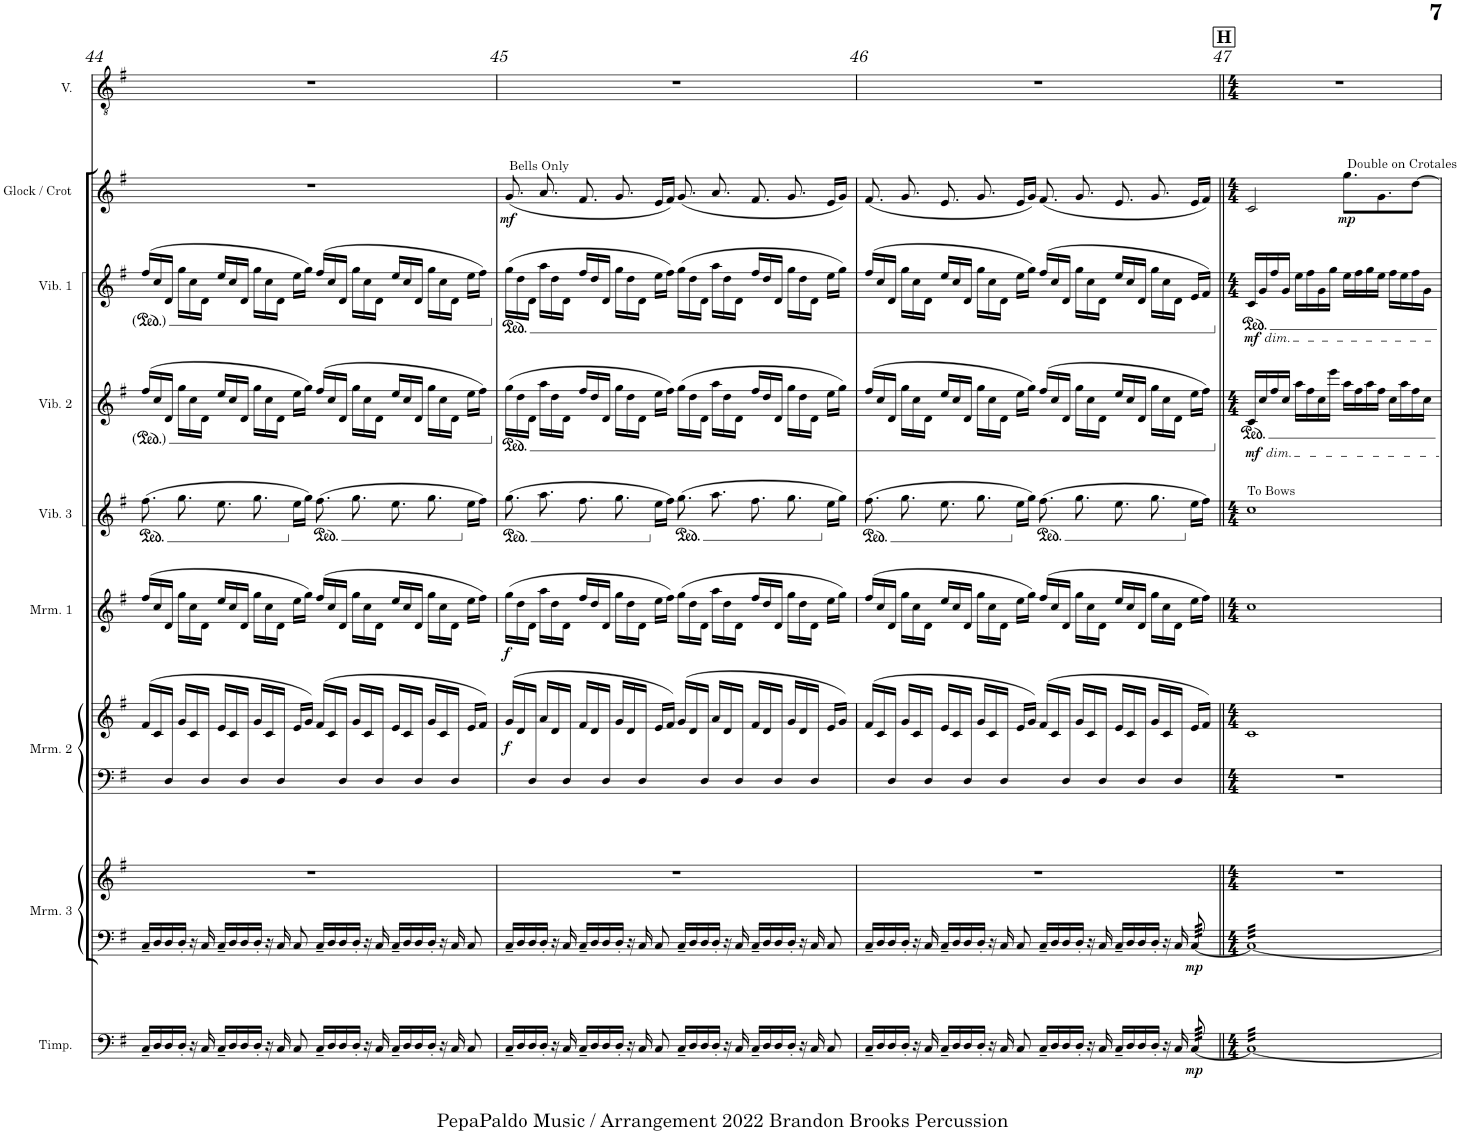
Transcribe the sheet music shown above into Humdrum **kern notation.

**kern	**dynam	**kern	**kern	**dynam	**kern	**kern	**dynam	**kern	**dynam	**kern	**kern	**dynam	**kern	**dynam	**kern	**dynam	**kern
*part9	*part9	*part8	*part8	*part8	*part7	*part7	*part7	*part6	*part6	*part5	*part4	*part4	*part3	*part3	*part2	*part2	*part1
*staff11	*staff11	*staff10	*staff9	*staff9/10	*staff8	*staff7	*staff7/8	*staff6	*staff6	*staff5	*staff4	*staff4	*staff3	*staff3	*staff2	*staff2	*staff1
*I"Timpani	*	*I"Marimba 3	*	*	*I"Marimba 2	*	*	*I"Marimba 1	*	*I"Vibraphone 3	*I"Vibraphone 2	*	*I"Vibraphone 1	*	*I"Glock / Crot	*	*I"Voice
*I'Timp.	*	*I'Mrm. 3	*	*	*I'Mrm. 2	*	*	*I'Mrm. 1	*	*I'Vib. 3	*I'Vib. 2	*	*I'Vib. 1	*	*I'Glock / Crot	*	*I'V.
!!LO:PB:g=z
*clefF4	*	*clefF4	*clefG2	*	*clefF4	*clefG2	*	*clefG2	*	*clefG2	*clefG2	*	*clefG2	*	*clefG2	*	*clefGv2
*	*	*	*	*	*	*	*	*	*	*	*	*	*	*	*Trd-14c-24	*	*
*k[f#]	*	*k[f#]	*k[f#]	*	*k[f#]	*k[f#]	*	*k[f#]	*	*k[f#]	*k[f#]	*	*k[f#]	*	*k[f#]	*	*k[f#]
*M7/4	*	*M7/4	*M7/4	*	*M7/4	*M7/4	*	*M7/4	*	*M7/4	*M7/4	*	*M7/4	*	*M7/4	*	*M7/4
=44	=44	=44	=44	=44	=44	=44	=44	=44	=44	=44	=44	=44	=44	=44	=44	=44	=44
*	*	*	*	*	*^	*	*	*	*	*	*	*	*	*	*	*	*
*	*	*	*	*	*	*	*	*	*	*	*ped	*	*	*	*	*	*	*
16C~/LL	.	16C~/LL	1..r	.	8ryy	1..ryy	(16f#/LL	.	(16ff#/LL	.	(8.ff#\	(16ff#/LL	.	(16ff#/LL	.	1..r	.	1..r
16D/	.	16D/	.	.	.	.	16c/	.	16cc/	.	.	16cc/	.	16cc/	.	.	.	.
16D/	.	16D/	.	.	16D/JJ	.	16ryy	.	16d/JJ	.	.	16d/JJ	.	16d/JJ	.	.	.	.
16D'/JJ	.	16D'/JJ	.	.	8ryy	.	16g/LL	.	16gg\LL	.	8.gg\	16gg\LL	.	16gg\LL	.	.	.	.
16r	.	16r	.	.	.	.	16c/	.	16cc\	.	.	16cc\	.	16cc\	.	.	.	.
16C/	.	16C/	.	.	16D/JJ	.	16ryy	.	16d\JJ	.	.	16d\JJ	.	16d\JJ	.	.	.	.
16C~/LL	.	16C~/LL	.	.	8ryy	.	16e/LL	.	16ee/LL	.	8.ee\	16ee/LL	.	16ee/LL	.	.	.	.
16D/	.	16D/	.	.	.	.	16c/	.	16cc/	.	.	16cc/	.	16cc/	.	.	.	.
16D/	.	16D/	.	.	16D/JJ	.	16ryy	.	16d/JJ	.	.	16d/JJ	.	16d/JJ	.	.	.	.
16D'/JJ	.	16D'/JJ	.	.	8ryy	.	16g/LL	.	16gg\LL	.	8.gg\	16gg\LL	.	16gg\LL	.	.	.	.
16r	.	16r	.	.	.	.	16c/	.	16cc\	.	.	16cc\	.	16cc\	.	.	.	.
16C/	.	16C/	.	.	16D/JJ	.	16ryy	.	16d\JJ	.	.	16d\JJ	.	16d\JJ	.	.	.	.
*	*	*	*	*	*	*	*	*	*	*	*Xped	*	*	*	*	*	*	*
8C/	.	8C/	.	.	4ryy	.	16e/LL	.	16ee\LL	.	16ee\LL	16ee\LL	.	16ee\LL	.	.	.	.
.	.	.	.	.	.	.	16g/JJ)	.	16gg\JJ)	.	16gg\JJ)	16gg\JJ)	.	16gg\JJ)	.	.	.	.
*	*	*	*	*	*	*	*	*	*	*	*ped	*	*	*	*	*	*	*
16C~/LL	.	16C~/LL	.	.	.	.	(16f#/LL	.	(16ff#/LL	.	(8.ff#\	(16ff#/LL	.	(16ff#/LL	.	.	.	.
16D/	.	16D/	.	.	.	.	16c/	.	16cc/	.	.	16cc/	.	16cc/	.	.	.	.
16D/	.	16D/	.	.	16D/JJ	.	16ryy	.	16d/JJ	.	.	16d/JJ	.	16d/JJ	.	.	.	.
16D'/JJ	.	16D'/JJ	.	.	8ryy	.	16g/LL	.	16gg\LL	.	8.gg\	16gg\LL	.	16gg\LL	.	.	.	.
16r	.	16r	.	.	.	.	16c/	.	16cc\	.	.	16cc\	.	16cc\	.	.	.	.
16C/	.	16C/	.	.	16D/JJ	.	16ryy	.	16d\JJ	.	.	16d\JJ	.	16d\JJ	.	.	.	.
16C~/LL	.	16C~/LL	.	.	8ryy	.	16e/LL	.	16ee/LL	.	8.ee\	16ee/LL	.	16ee/LL	.	.	.	.
16D/	.	16D/	.	.	.	.	16c/	.	16cc/	.	.	16cc/	.	16cc/	.	.	.	.
16D/	.	16D/	.	.	16D/JJ	.	16ryy	.	16d/JJ	.	.	16d/JJ	.	16d/JJ	.	.	.	.
16D'/JJ	.	16D'/JJ	.	.	8ryy	.	16g/LL	.	16gg\LL	.	8.gg\	16gg\LL	.	16gg\LL	.	.	.	.
16r	.	16r	.	.	.	.	16c/	.	16cc\	.	.	16cc\	.	16cc\	.	.	.	.
16C/	.	16C/	.	.	16D/JJ	.	16ryy	.	16d\JJ	.	.	16d\JJ	.	16d\JJ	.	.	.	.
*	*	*	*	*	*	*	*	*	*	*	*Xped	*	*	*	*	*	*	*
8C/	.	8C/	.	.	8ryy	.	16e/LL	.	16ee\LL	.	16ee\LL	16ee\LL	.	16ee\LL	.	.	.	.
.	.	.	.	.	.	.	16f#/JJ)	.	16ff#\JJ)	.	16ff#\JJ)	16ff#\JJ)	.	16ff#\JJ)	.	.	.	.
=45	=45	=45	=45	=45	=45	=45	=45	=45	=45	=45	=45	=45	=45	=45	=45	=45	=45	=45
*	*	*	*	*	*	*	*	*	*	*	*ped	*	*	*	*	*	*	*
*	*	*	*	*	*	*	*	*	*	*	*	*ped	*	*	*	*	*	*
*	*	*	*	*	*	*	*	*	*	*	*	*	*	*ped	*	*	*	*
!	!	!	!	!	!	!	!	!	!	!	!	!	!	!	!	!LO:TX:a:t=Bells Only	!	!
!	!	!	!	!	!	!	!	!LO:DY:b	!	!LO:DY:b	!	!	!	!	!	!	!LO:DY:b	!
16C~/LL	.	16C~/LL	1..r	.	8ryy	1..ryy	(>16g/LL	f	(16gg\LL	f	(8.gg\	(16gg\LL	.	(16gg\LL	.	(8.g/	mf	1..r
16D/	.	16D/	.	.	.	.	16d/	.	16dd\	.	.	16dd\	.	16dd\	.	.	.	.
16D/	.	16D/	.	.	16D/JJ	.	16ryy	.	16d\JJ	.	.	16d\JJ	.	16d\JJ	.	.	.	.
16D'/JJ	.	16D'/JJ	.	.	8ryy	.	16a/LL	.	16aa\LL	.	8.aa\	16aa\LL	.	16aa\LL	.	8.a/	.	.
16r	.	16r	.	.	.	.	16d/	.	16dd\	.	.	16dd\	.	16dd\	.	.	.	.
16C/	.	16C/	.	.	16D/JJ	.	16ryy	.	16d\JJ	.	.	16d\JJ	.	16d\JJ	.	.	.	.
16C~/LL	.	16C~/LL	.	.	8ryy	.	16f#/LL	.	16ff#/LL	.	8.ff#\	16ff#/LL	.	16ff#/LL	.	8.f#/	.	.
16D/	.	16D/	.	.	.	.	16d/	.	16dd/	.	.	16dd/	.	16dd/	.	.	.	.
16D/	.	16D/	.	.	16D/JJ	.	16ryy	.	16d/JJ	.	.	16d/JJ	.	16d/JJ	.	.	.	.
16D'/JJ	.	16D'/JJ	.	.	8ryy	.	16g/LL	.	16gg\LL	.	8.gg\	16gg\LL	.	16gg\LL	.	8.g/	.	.
16r	.	16r	.	.	.	.	16d/	.	16dd\	.	.	16dd\	.	16dd\	.	.	.	.
16C/	.	16C/	.	.	16D/JJ	.	16ryy	.	16d\JJ	.	.	16d\JJ	.	16d\JJ	.	.	.	.
*	*	*	*	*	*	*	*	*	*	*	*Xped	*	*	*	*	*	*	*
8C/	.	8C/	.	.	4ryy	.	16e/LL	.	16ee\LL	.	16ee\LL	16ee\LL	.	16ee\LL	.	16e/LL	.	.
.	.	.	.	.	.	.	16f#/JJ)	.	16ff#\JJ)	.	16ff#\JJ)	16ff#\JJ)	.	16ff#\JJ)	.	16f#/JJ)	.	.
*	*	*	*	*	*	*	*	*	*	*	*ped	*	*	*	*	*	*	*
16C~/LL	.	16C~/LL	.	.	.	.	(16g/LL	.	(16gg\LL	.	(8.gg\	(16gg\LL	.	(16gg\LL	.	(8.g/	.	.
16D/	.	16D/	.	.	.	.	16d/	.	16dd\	.	.	16dd\	.	16dd\	.	.	.	.
16D/	.	16D/	.	.	16D/JJ	.	16ryy	.	16d\JJ	.	.	16d\JJ	.	16d\JJ	.	.	.	.
16D'/JJ	.	16D'/JJ	.	.	8ryy	.	16a/LL	.	16aa\LL	.	8.aa\	16aa\LL	.	16aa\LL	.	8.a/	.	.
16r	.	16r	.	.	.	.	16d/	.	16dd\	.	.	16dd\	.	16dd\	.	.	.	.
16C/	.	16C/	.	.	16D/JJ	.	16ryy	.	16d\JJ	.	.	16d\JJ	.	16d\JJ	.	.	.	.
16C~/LL	.	16C~/LL	.	.	8ryy	.	16f#/LL	.	16ff#/LL	.	8.ff#\	16ff#/LL	.	16ff#/LL	.	8.f#/	.	.
16D/	.	16D/	.	.	.	.	16d/	.	16dd/	.	.	16dd/	.	16dd/	.	.	.	.
16D/	.	16D/	.	.	16D/JJ	.	16ryy	.	16d/JJ	.	.	16d/JJ	.	16d/JJ	.	.	.	.
16D'/JJ	.	16D'/JJ	.	.	8ryy	.	16g/LL	.	16gg\LL	.	8.gg\	16gg\LL	.	16gg\LL	.	8.g/	.	.
16r	.	16r	.	.	.	.	16d/	.	16dd\	.	.	16dd\	.	16dd\	.	.	.	.
16C/	.	16C/	.	.	16D/JJ	.	16ryy	.	16d\JJ	.	.	16d\JJ	.	16d\JJ	.	.	.	.
*	*	*	*	*	*	*	*	*	*	*	*Xped	*	*	*	*	*	*	*
8C/	.	8C/	.	.	8ryy	.	16e/LL	.	16ee\LL	.	16ee\LL	16ee\LL	.	16ee\LL	.	16e/LL	.	.
.	.	.	.	.	.	.	16g/JJ)	.	16gg\JJ)	.	16gg\JJ)	16gg\JJ)	.	16gg\JJ)	.	16g/JJ)	.	.
=46	=46	=46	=46	=46	=46	=46	=46	=46	=46	=46	=46	=46	=46	=46	=46	=46	=46	=46
*	*	*	*	*	*	*	*	*	*	*	*ped	*	*	*	*	*	*	*
16C~/LL	.	16C~/LL	1..r	.	8ryy	1..ryy	(16f#/LL	.	(16ff#/LL	.	(8.ff#\	(16ff#/LL	.	(16ff#/LL	.	(8.f#/	.	1..r
16D/	.	16D/	.	.	.	.	16c/	.	16cc/	.	.	16cc/	.	16cc/	.	.	.	.
16D/	.	16D/	.	.	16D/JJ	.	16ryy	.	16d/JJ	.	.	16d/JJ	.	16d/JJ	.	.	.	.
16D'/JJ	.	16D'/JJ	.	.	8ryy	.	16g/LL	.	16gg\LL	.	8.gg\	16gg\LL	.	16gg\LL	.	8.g/	.	.
16r	.	16r	.	.	.	.	16c/	.	16cc\	.	.	16cc\	.	16cc\	.	.	.	.
16C/	.	16C/	.	.	16D/JJ	.	16ryy	.	16d\JJ	.	.	16d\JJ	.	16d\JJ	.	.	.	.
16C~/LL	.	16C~/LL	.	.	8ryy	.	16e/LL	.	16ee/LL	.	8.ee\	16ee/LL	.	16ee/LL	.	8.e/	.	.
16D/	.	16D/	.	.	.	.	16c/	.	16cc/	.	.	16cc/	.	16cc/	.	.	.	.
16D/	.	16D/	.	.	16D/JJ	.	16ryy	.	16d/JJ	.	.	16d/JJ	.	16d/JJ	.	.	.	.
16D'/JJ	.	16D'/JJ	.	.	8ryy	.	16g/LL	.	16gg\LL	.	8.gg\	16gg\LL	.	16gg\LL	.	8.g/	.	.
16r	.	16r	.	.	.	.	16c/	.	16cc\	.	.	16cc\	.	16cc\	.	.	.	.
16C/	.	16C/	.	.	16D/JJ	.	16ryy	.	16d\JJ	.	.	16d\JJ	.	16d\JJ	.	.	.	.
*	*	*	*	*	*	*	*	*	*	*	*Xped	*	*	*	*	*	*	*
8C/	.	8C/	.	.	4ryy	.	16e/LL	.	16ee\LL	.	16ee\LL	16ee\LL	.	16ee\LL	.	16e/LL	.	.
.	.	.	.	.	.	.	16g/JJ)	.	16gg\JJ)	.	16gg\JJ)	16gg\JJ)	.	16gg\JJ)	.	16g/JJ)	.	.
*	*	*	*	*	*	*	*	*	*	*	*ped	*	*	*	*	*	*	*
16C~/LL	.	16C~/LL	.	.	.	.	(16f#/LL	.	(16ff#/LL	.	(8.ff#\	(16ff#/LL	.	(16ff#/LL	.	(8.f#/	.	.
16D/	.	16D/	.	.	.	.	16c/	.	16cc/	.	.	16cc/	.	16cc/	.	.	.	.
16D/	.	16D/	.	.	16D/JJ	.	16ryy	.	16d/JJ	.	.	16d/JJ	.	16d/JJ	.	.	.	.
16D'/JJ	.	16D'/JJ	.	.	8ryy	.	16g/LL	.	16gg\LL	.	8.gg\	16gg\LL	.	16gg\LL	.	8.g/	.	.
16r	.	16r	.	.	.	.	16c/	.	16cc\	.	.	16cc\	.	16cc\	.	.	.	.
16C/	.	16C/	.	.	16D/JJ	.	16ryy	.	16d\JJ	.	.	16d\JJ	.	16d\JJ	.	.	.	.
16C~/LL	.	16C~/LL	.	.	8ryy	.	16e/LL	.	16ee/LL	.	8.ee\	16ee/LL	.	16ee/LL	.	8.e/	.	.
16D/	.	16D/	.	.	.	.	16c/	.	16cc/	.	.	16cc/	.	16cc/	.	.	.	.
16D/	.	16D/	.	.	16D/JJ	.	16ryy	.	16d/JJ	.	.	16d/JJ	.	16d/JJ	.	.	.	.
16D'/JJ	.	16D'/JJ	.	.	8ryy	.	16g/LL	.	16gg\LL	.	8.gg\	16gg\LL	.	16gg\LL	.	8.g/	.	.
16r	.	16r	.	.	.	.	16c/	.	16cc\	.	.	16cc\	.	16cc\	.	.	.	.
16C/	.	16C/	.	.	16D/JJ	.	16ryy	.	16d\JJ	.	.	16d\JJ	.	16d\JJ	.	.	.	.
*	*	*	*	*	*	*	*	*	*	*	*Xped	*	*	*	*	*	*	*
!	!LO:DY:b	!	!	!LO:DY:b=2	!	!	!	!	!	!	!	!	!	!	!	!	!	!
*tremolo	*	*	*	*	*	*	*	*	*	*	*	*	*	*	*	*	*	*
*	*	*tremolo	*	*	*	*	*	*	*	*	*	*	*	*	*	*	*	*
[64C/	mp	[64C/	.	mp	8ryy	.	16e/LL	.	16ee\LL	.	16ee\LL	16ee\LL	.	16e/LL	.	16e/LL	.	.
64C/	.	64C/	.	.	.	.	.	.	.	.	.	.	.	.	.	.	.	.
64C/	.	64C/	.	.	.	.	.	.	.	.	.	.	.	.	.	.	.	.
64C/	.	64C/	.	.	.	.	.	.	.	.	.	.	.	.	.	.	.	.
64C/	.	64C/	.	.	.	.	16f#/JJ)	.	16ff#\JJ)	.	16ff#\JJ)	16ff#\JJ)	.	16f#/JJ)	.	16f#/JJ)	.	.
64C/	.	64C/	.	.	.	.	.	.	.	.	.	.	.	.	.	.	.	.
64C/	.	64C/	.	.	.	.	.	.	.	.	.	.	.	.	.	.	.	.
64C/	.	64C/	.	.	.	.	.	.	.	.	.	.	.	.	.	.	.	.
*	*	*	*	*	*v	*v	*	*	*	*	*	*	*	*	*	*	*	*
!!LO:REH:place=s1:a:B:cj:fs=14:t=H
=47||	=47||	=47||	=47||	=47||	=47||	=47||	=47||	=47||	=47||	=47||	=47||	=47||	=47||	=47||	=47||	=47||	=47||
*M4/4	*	*M4/4	*M4/4	*	*M4/4	*M4/4	*	*M4/4	*	*M4/4	*M4/4	*	*M4/4	*	*M4/4	*	*M4/4
*	*	*	*	*	*	*	*	*	*	*	*Xped	*	*	*	*	*	*
*	*	*	*	*	*	*	*	*	*	*	*	*	*Xped	*	*	*	*
!	!	!	!	!	!	!	!	!	!	!	!	!	!LO:TX:b:i:t=dim.	!	!	!	!
!	!	!	!	!	!	!	!	!	!	!	!LO:TX:b:i:t=dim.	!	!	!	!	!	!
!	!	!	!	!	!	!	!	!	!	!LO:TX:a:t=To Bows	!	!	!	!	!	!	!
!	!	!	!	!	!	!	!	!	!	!	!	!LO:DY:b	!	!LO:DY:b	!	!	!
32CLLL	.	32CLLL	1r	.	1r	1c	.	1cc	.	1cc	16c/LL	mf	16c/LL	mf	2c/	.	1r
32C	.	32C	.	.	.	.	.	.	.	.	.	.	.	.	.	.	.
32C	.	32C	.	.	.	.	.	.	.	.	16cc/	.	16g/	.	.	.	.
32C	.	32C	.	.	.	.	.	.	.	.	.	.	.	.	.	.	.
32C	.	32C	.	.	.	.	.	.	.	.	16ff#/	.	16ff#/	.	.	.	.
32C	.	32C	.	.	.	.	.	.	.	.	.	.	.	.	.	.	.
32C	.	32C	.	.	.	.	.	.	.	.	16cc/JJ	.	16g/JJ	.	.	.	.
32C	.	32C	.	.	.	.	.	.	.	.	.	.	.	.	.	.	.
32C	.	32C	.	.	.	.	.	.	.	.	16aa\LL	.	16ee\LL	.	.	.	.
32C	.	32C	.	.	.	.	.	.	.	.	.	.	.	.	.	.	.
32C	.	32C	.	.	.	.	.	.	.	.	16ff#\	.	16ff#\	.	.	.	.
32C	.	32C	.	.	.	.	.	.	.	.	.	.	.	.	.	.	.
32C	.	32C	.	.	.	.	.	.	.	.	16cc\	.	16g\	.	.	.	.
32C	.	32C	.	.	.	.	.	.	.	.	.	.	.	.	.	.	.
32C	.	32C	.	.	.	.	.	.	.	.	16eee\JJ	.	16gg\JJ	.	.	.	.
32C	.	32C	.	.	.	.	.	.	.	.	.	.	.	.	.	.	.
!	!	!	!	!	!	!	!	!	!	!	!	!	!	!	!LO:TX:a:t=Double on Crotales	!	!
!	!	!	!	!	!	!	!	!	!	!	!	!	!	!	!	!LO:DY:b	!
32C	.	32C	.	.	.	.	.	.	.	.	16aa\LL	.	16ee\LL	.	8.gg\L	mp	.
32C	.	32C	.	.	.	.	.	.	.	.	.	.	.	.	.	.	.
32C	.	32C	.	.	.	.	.	.	.	.	16ff#\	.	16ff#\	.	.	.	.
32C	.	32C	.	.	.	.	.	.	.	.	.	.	.	.	.	.	.
32C	.	32C	.	.	.	.	.	.	.	.	16aa\	.	16gg\	.	.	.	.
32C	.	32C	.	.	.	.	.	.	.	.	.	.	.	.	.	.	.
32C	.	32C	.	.	.	.	.	.	.	.	16ff#\JJ	.	16ee\JJ	.	8.g\	.	.
32C	.	32C	.	.	.	.	.	.	.	.	.	.	.	.	.	.	.
32C	.	32C	.	.	.	.	.	.	.	.	16cc\LL	.	16ff#\LL	.	.	.	.
32C	.	32C	.	.	.	.	.	.	.	.	.	.	.	.	.	.	.
32C	.	32C	.	.	.	.	.	.	.	.	16aa\	.	16ee\	.	.	.	.
32C	.	32C	.	.	.	.	.	.	.	.	.	.	.	.	.	.	.
32C	.	32C	.	.	.	.	.	.	.	.	16ff#\	.	16ff#\	.	[8dd\J	.	.
32C	.	32C	.	.	.	.	.	.	.	.	.	.	.	.	.	.	.
32C	.	32C	.	.	.	.	.	.	.	.	16cc\JJ	.	16g\JJ	.	.	.	.
32CJJJ	.	32CJJJ	.	.	.	.	.	.	.	.	.	.	.	.	.	.	.
*	*	*Xtremolo	*	*	*	*	*	*	*	*	*	*	*	*	*	*	*
*Xtremolo	*	*	*	*	*	*	*	*	*	*	*	*	*	*	*	*	*
=	=	=	=	=	=	=	=	=	=	=	=	=	=	=	=	=	=
*-	*-	*-	*-	*-	*-	*-	*-	*-	*-	*-	*-	*-	*-	*-	*-	*-	*-
